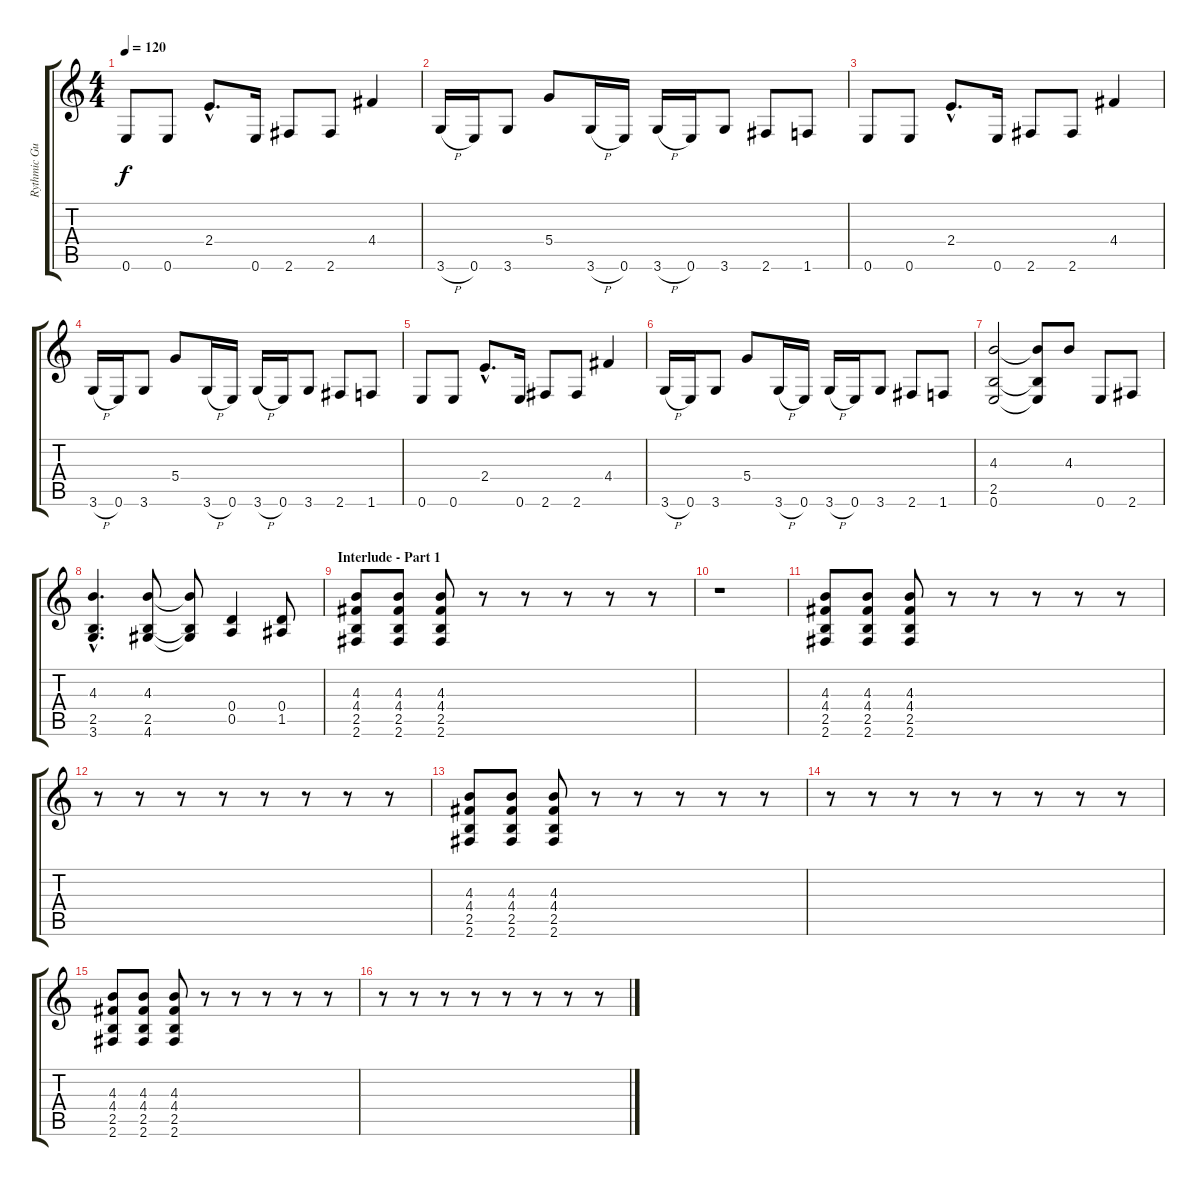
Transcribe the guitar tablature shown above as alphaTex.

\track ("Rythmic Guitar" "Rythmic Gu") {instrument distortionguitar}
\staff {score tabs}
\tuning (E4 B3 G3 D3 A2 E2) {hide}
\ts (4 4)
\tempo 120
\clef g2
\ks c
0.6.8{dy f} 0.6.8 2.4{hac}.8{d} 0.6.16 2.6.8 2.6.8 4.4.4 |
3.6{h}.16 0.6.16 3.6.8 5.4.8 3.6{h}.16 0.6.16 3.6{h}.16 0.6.16 3.6.8 2.6.8 1.6.8 |
0.6.8 0.6.8 2.4{hac}.8{d} 0.6.16 2.6.8 2.6.8 4.4.4 |
3.6{h}.16 0.6.16 3.6.8 5.4.8 3.6{h}.16 0.6.16 3.6{h}.16 0.6.16 3.6.8 2.6.8 1.6.8 |
0.6.8 0.6.8 2.4{hac}.8{d} 0.6.16 2.6.8 2.6.8 4.4.4 |
3.6{h}.16 0.6.16 3.6.8 5.4.8 3.6{h}.16 0.6.16 3.6{h}.16 0.6.16 3.6.8 2.6.8 1.6.8 |
(4.3 2.5 0.6).2 (4.3{t} 2.5{t} 0.6{t}).8 4.3.8 0.6.8 2.6.8 |
(4.3{hac} 2.5{hac} 3.6{hac}).4{d} (4.3 2.5 4.6).8 (4.3{t} 2.5{t} 4.6{t}).8 (0.4 0.5).4 (0.4 1.5).8 |
\section ("" "Interlude - Part 1")
(4.3 4.4 2.5 2.6).8 (4.3 4.4 2.5 2.6).8 (4.3 4.4 2.5 2.6).8 r.8 r.8 r.8 r.8 r.8 |
r.1 |
(4.3 4.4 2.5 2.6).8 (4.3 4.4 2.5 2.6).8 (4.3 4.4 2.5 2.6).8 r.8 r.8 r.8 r.8 r.8 |
r.8 r.8 r.8 r.8 r.8 r.8 r.8 r.8 |
(4.3 4.4 2.5 2.6).8 (4.3 4.4 2.5 2.6).8 (4.3 4.4 2.5 2.6).8 r.8 r.8 r.8 r.8 r.8 |
r.8 r.8 r.8 r.8 r.8 r.8 r.8 r.8 |
(4.3 4.4 2.5 2.6).8 (4.3 4.4 2.5 2.6).8 (4.3 4.4 2.5 2.6).8 r.8 r.8 r.8 r.8 r.8 |
r.8 r.8 r.8 r.8 r.8 r.8 r.8 r.8
